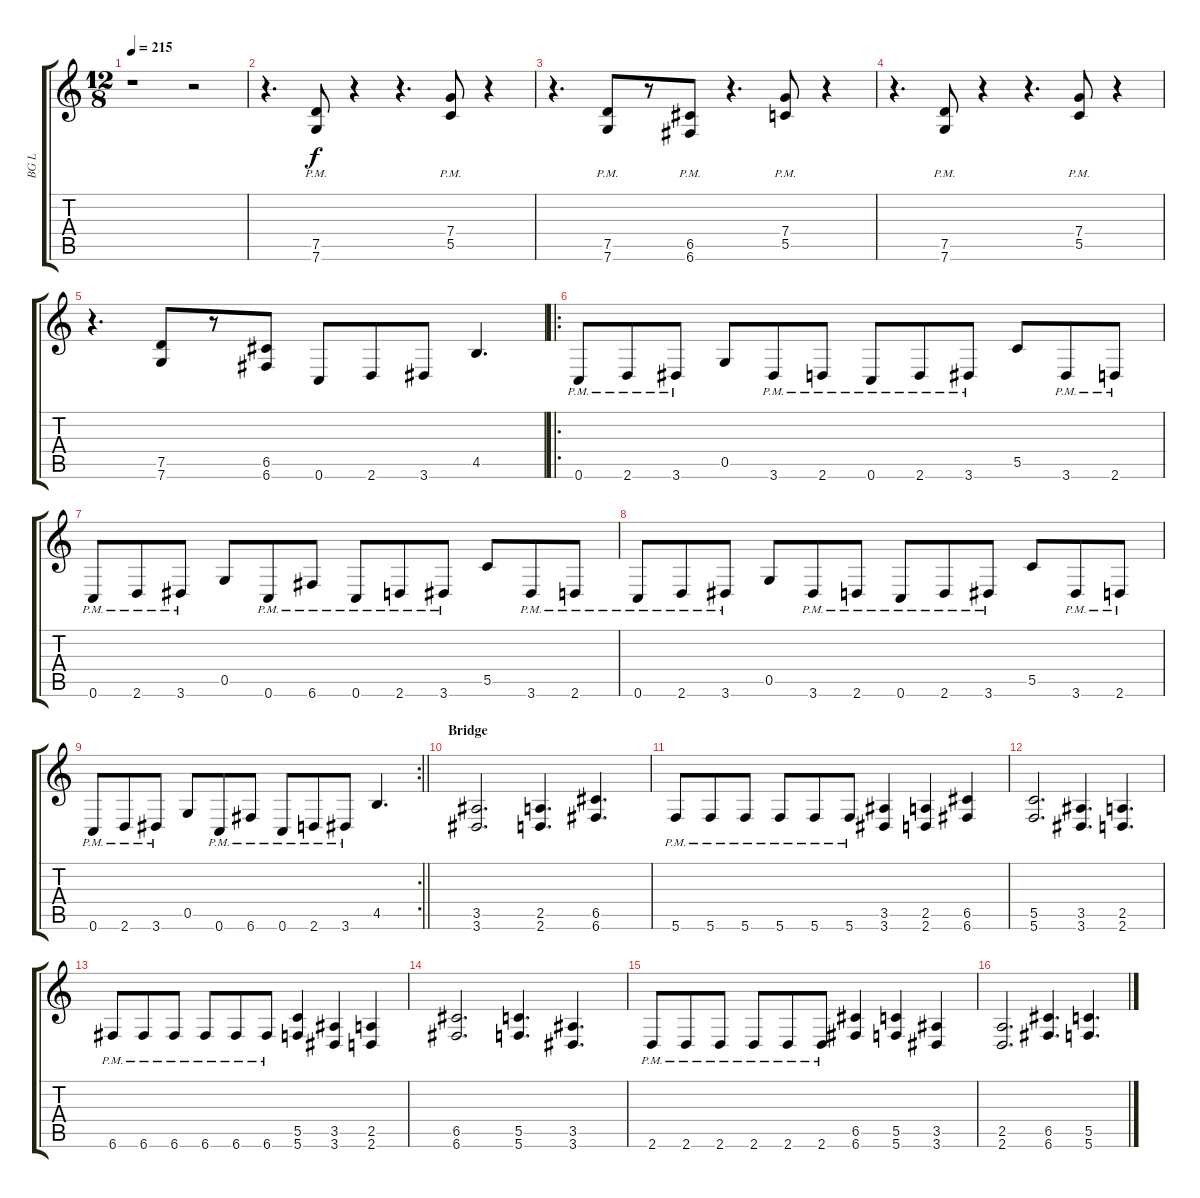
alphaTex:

\track ("BG L" "BG L") {instrument overdrivenguitar}
\staff {score tabs}
\tuning (D4 A3 F3 C3 G2 C2) {hide}
\ts (12 8)
\tempo 215
\clef g2
\ks c
r.1{dy f} r.2 |
r.4{d} (7.5{pm} 7.6{pm}).8 r.4 r.4{d} (7.4{pm} 5.5{pm}).8 r.4 |
r.4{d} (7.5{pm} 7.6{pm}).8 r.8 (6.5{pm} 6.6{pm}).8 r.4{d} (7.4{pm} 5.5{pm}).8 r.4 |
r.4{d} (7.5{pm} 7.6{pm}).8 r.4 r.4{d} (7.4{pm} 5.5{pm}).8 r.4 |
r.4{d} (7.5 7.6).8 r.8 (6.5 6.6).8 0.6.8 2.6.8 3.6.8 4.5.4{d} |
\ro
0.6{pm}.8 2.6{pm}.8 3.6{pm}.8 0.5.8 3.6{pm}.8 2.6{pm}.8 0.6{pm}.8 2.6{pm}.8 3.6{pm}.8 5.5.8 3.6{pm}.8 2.6{pm}.8 |
0.6{pm}.8 2.6{pm}.8 3.6{pm}.8 0.5.8 0.6{pm}.8 6.6{pm}.8 0.6{pm}.8 2.6{pm}.8 3.6{pm}.8 5.5.8 3.6{pm}.8 2.6{pm}.8 |
0.6{pm}.8 2.6{pm}.8 3.6{pm}.8 0.5.8 3.6{pm}.8 2.6{pm}.8 0.6{pm}.8 2.6{pm}.8 3.6{pm}.8 5.5.8 3.6{pm}.8 2.6{pm}.8 |
\rc 2
\barLineRight lightlight
0.6{pm}.8 2.6{pm}.8 3.6{pm}.8 0.5.8 0.6{pm}.8 6.6{pm}.8 0.6{pm}.8 2.6{pm}.8 3.6{pm}.8 4.5.4{d} |
\section ("" "Bridge")
(3.5 3.6).2{d} (2.5 2.6).4{d} (6.5 6.6).4{d} |
5.6{pm}.8 5.6{pm}.8 5.6{pm}.8 5.6{pm}.8 5.6{pm}.8 5.6{pm}.8 (3.5 3.6).4 (2.5 2.6).4 (6.5 6.6).4 |
(5.5 5.6).2{d} (3.5 3.6).4{d} (2.5 2.6).4{d} |
6.6{pm}.8 6.6{pm}.8 6.6{pm}.8 6.6{pm}.8 6.6{pm}.8 6.6{pm}.8 (5.5 5.6).4 (3.5 3.6).4 (2.5 2.6).4 |
(6.5 6.6).2{d} (5.5 5.6).4{d} (3.5 3.6).4{d} |
2.6{pm}.8 2.6{pm}.8 2.6{pm}.8 2.6{pm}.8 2.6{pm}.8 2.6{pm}.8 (6.5 6.6).4 (5.5 5.6).4 (3.5 3.6).4 |
(2.5 2.6).2{d} (6.5 6.6).4{d} (5.5 5.6).4{d}
